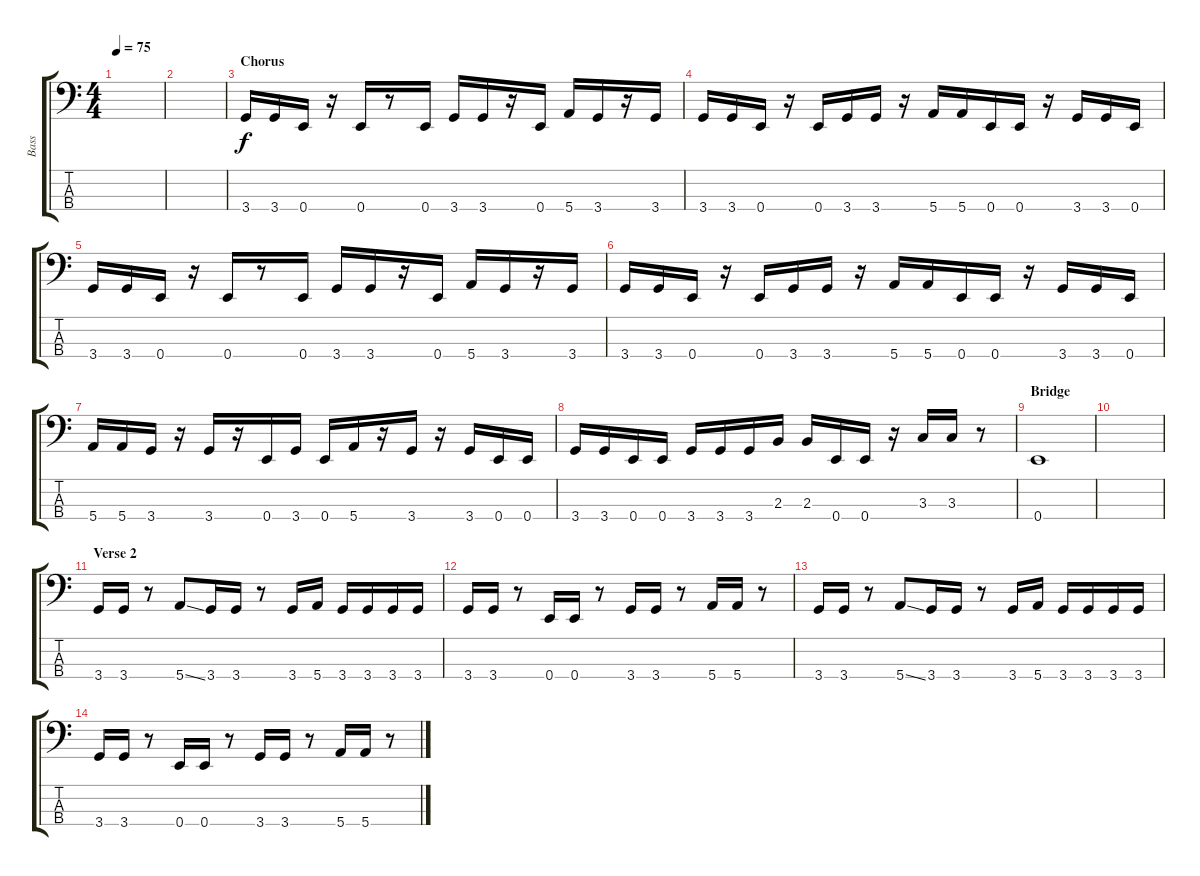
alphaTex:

\track ("Bass" "Bass") {instrument electricbassfinger}
\staff {score tabs}
\tuning (G2 D2 A1 E1) {hide}
\ts (4 4)
\tempo 75
\clef f4
\ks c
|
\section ("" "")
|
\section ("" "Chorus")
3.4.16 3.4.16 0.4.16 r.16 0.4.16 r.8 0.4.16 3.4.16 3.4.16 r.16 0.4.16 5.4.16 3.4.16 r.16 3.4.16 |
3.4.16 3.4.16 0.4.16 r.16 0.4.16 3.4.16 3.4.16 r.16 5.4.16 5.4.16 0.4.16 0.4.16 r.16 3.4.16 3.4.16 0.4.16 |
3.4.16 3.4.16 0.4.16 r.16 0.4.16 r.8 0.4.16 3.4.16 3.4.16 r.16 0.4.16 5.4.16 3.4.16 r.16 3.4.16 |
3.4.16 3.4.16 0.4.16 r.16 0.4.16 3.4.16 3.4.16 r.16 5.4.16 5.4.16 0.4.16 0.4.16 r.16 3.4.16 3.4.16 0.4.16 |
5.4.16 5.4.16 3.4.16 r.16 3.4.16 r.16 0.4.16 3.4.16 0.4.16 5.4.16 r.16 3.4.16 r.16 3.4.16 0.4.16 0.4.16 |
3.4.16 3.4.16 0.4.16 0.4.16 3.4.16 3.4.16 3.4.16 2.3.16 2.3.16 0.4.16 0.4.16 r.16 3.3.16 3.3.16 r.8 |
\section ("" "Bridge")
0.4.1 |
|
\section ("" "Verse 2")
3.4.16 3.4.16 r.8 5.4{ss}.8 3.4.16 3.4.16 r.8 3.4.16 5.4.16 3.4.16 3.4.16 3.4.16 3.4.16 |
3.4.16 3.4.16 r.8 0.4.16 0.4.16 r.8 3.4.16 3.4.16 r.8 5.4.16 5.4.16 r.8 |
3.4.16 3.4.16 r.8 5.4{ss}.8 3.4.16 3.4.16 r.8 3.4.16 5.4.16 3.4.16 3.4.16 3.4.16 3.4.16 |
3.4.16 3.4.16 r.8 0.4.16 0.4.16 r.8 3.4.16 3.4.16 r.8 5.4.16 5.4.16 r.8
